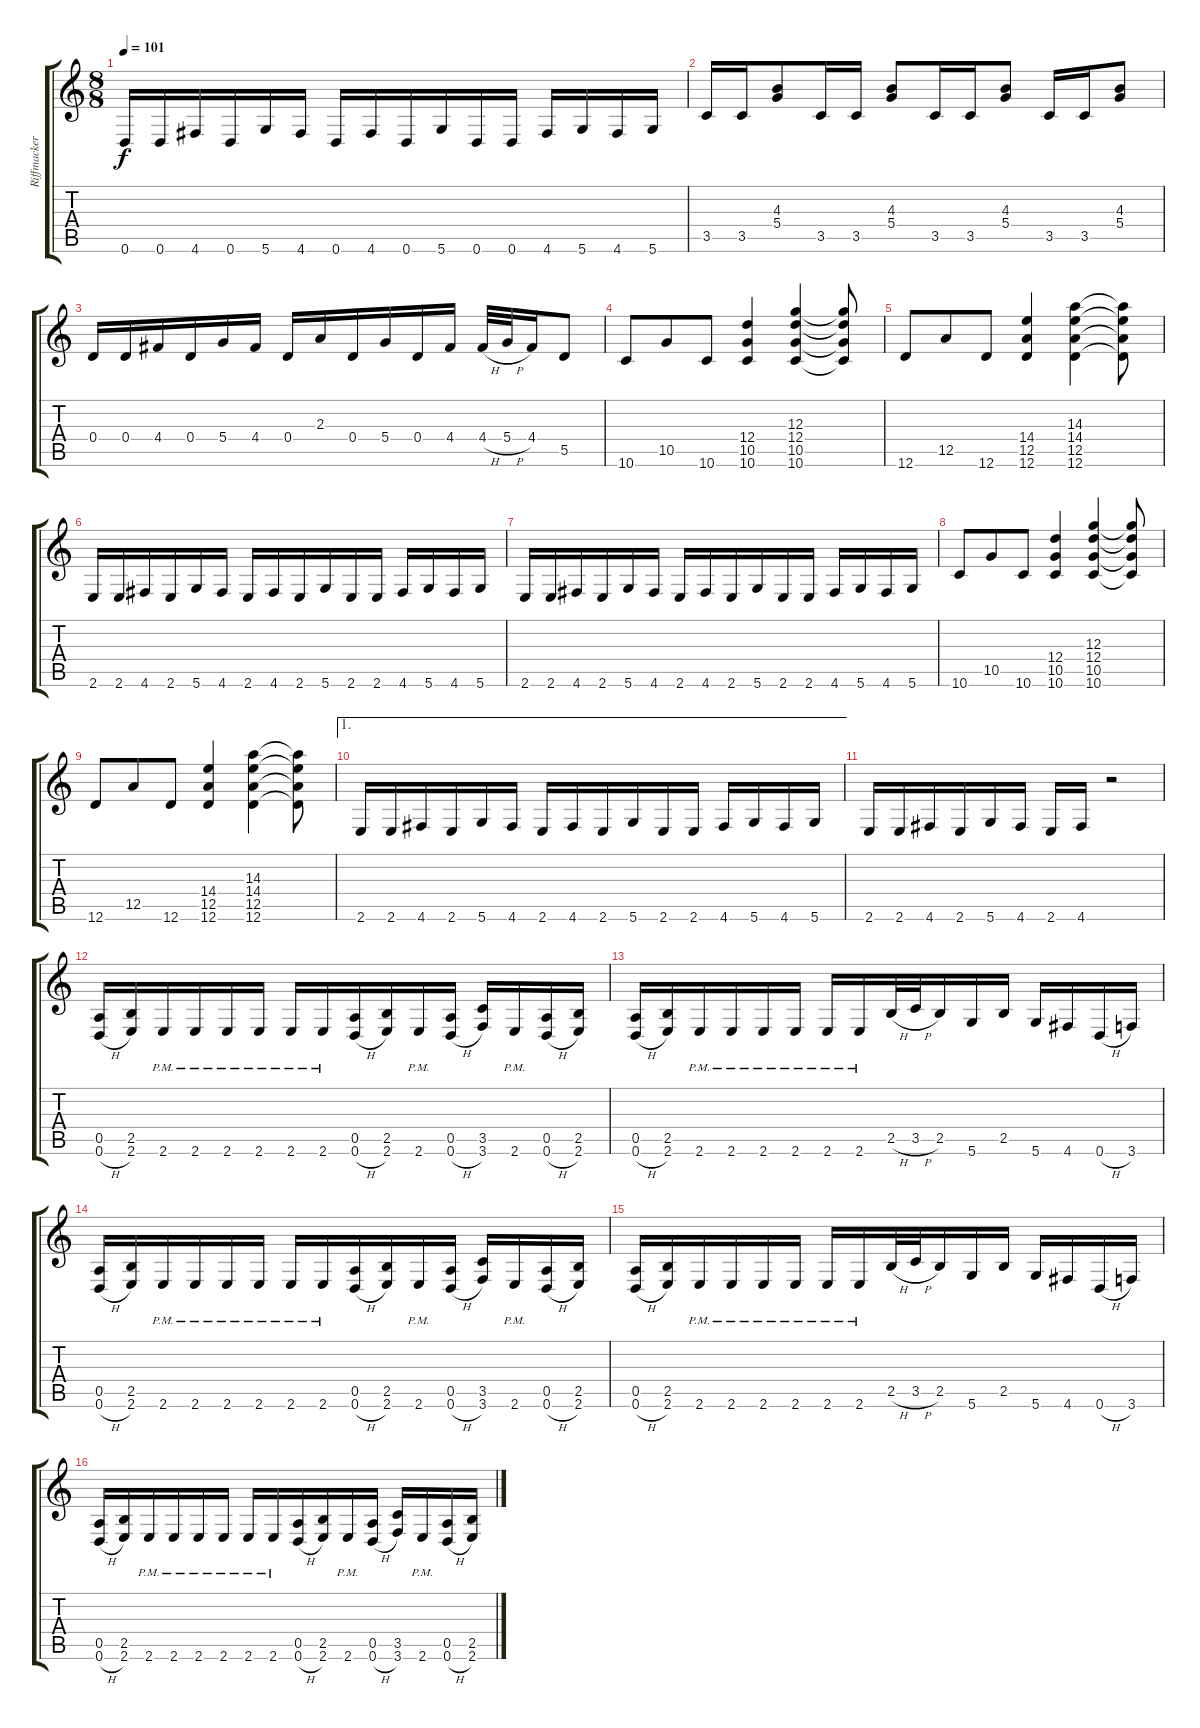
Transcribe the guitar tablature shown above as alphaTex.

\track ("Riffmacker" "Riffmacker") {instrument overdrivenguitar}
\staff {score tabs}
\tuning (E4 B3 G3 D3 A2 D2) {hide}
\ts (8 8)
\tempo 101
\clef g2
\ks c
0.6.16{dy f} 0.6.16 4.6.16 0.6.16 5.6.16 4.6.16 0.6.16 4.6.16 0.6.16 5.6.16 0.6.16 0.6.16 4.6.16 5.6.16 4.6.16 5.6.16 |
3.5.16 3.5.16 (4.3 5.4).8 3.5.16 3.5.16 (4.3 5.4).8 3.5.16 3.5.16 (4.3 5.4).8 3.5.16 3.5.16 (4.3 5.4).8 |
0.4.16 0.4.16 4.4.16 0.4.16 5.4.16 4.4.16 0.4.16 2.3.16 0.4.16 5.4.16 0.4.16 4.4.16 4.4{h}.32 5.4{h}.32 4.4.16 5.5.8 |
10.6.8 10.5.8 10.6.8 (12.4 10.5 10.6).4 (12.3 12.4 10.5 10.6).4 (12.3{t} 12.4{t} 10.5{t} 10.6{t}).8 |
12.6.8 12.5.8 12.6.8 (14.4 12.5 12.6).4 (14.3 14.4 12.5 12.6).4 (14.3{t} 14.4{t} 12.5{t} 12.6{t}).8 |
2.6.16 2.6.16 4.6.16 2.6.16 5.6.16 4.6.16 2.6.16 4.6.16 2.6.16 5.6.16 2.6.16 2.6.16 4.6.16 5.6.16 4.6.16 5.6.16 |
2.6.16 2.6.16 4.6.16 2.6.16 5.6.16 4.6.16 2.6.16 4.6.16 2.6.16 5.6.16 2.6.16 2.6.16 4.6.16 5.6.16 4.6.16 5.6.16 |
10.6.8 10.5.8 10.6.8 (12.4 10.5 10.6).4 (12.3 12.4 10.5 10.6).4 (12.3{t} 12.4{t} 10.5{t} 10.6{t}).8 |
12.6.8 12.5.8 12.6.8 (14.4 12.5 12.6).4 (14.3 14.4 12.5 12.6).4 (14.3{t} 14.4{t} 12.5{t} 12.6{t}).8 |
\ae 1
2.6.16 2.6.16 4.6.16 2.6.16 5.6.16 4.6.16 2.6.16 4.6.16 2.6.16 5.6.16 2.6.16 2.6.16 4.6.16 5.6.16 4.6.16 5.6.16 |
2.6.16 2.6.16 4.6.16 2.6.16 5.6.16 4.6.16 2.6.16 4.6.16 r.2 |
(0.5 0.6{h}).16 (2.5 2.6).16 2.6{pm}.16 2.6{pm}.16 2.6{pm}.16 2.6{pm}.16 2.6{pm}.16 2.6{pm}.16 (0.5 0.6{h}).16 (2.5 2.6).16 2.6{pm}.16 (0.5 0.6{h}).16 (3.5 3.6).16 2.6{pm}.16 (0.5 0.6{h}).16 (2.5 2.6).16 |
(0.5 0.6{h}).16 (2.5 2.6).16 2.6{pm}.16 2.6{pm}.16 2.6{pm}.16 2.6{pm}.16 2.6{pm}.16 2.6{pm}.16 2.5{h}.32 3.5{h}.32 2.5.16 5.6.16 2.5.16 5.6.16 4.6.16 0.6{h}.16 3.6.16 |
(0.5 0.6{h}).16 (2.5 2.6).16 2.6{pm}.16 2.6{pm}.16 2.6{pm}.16 2.6{pm}.16 2.6{pm}.16 2.6{pm}.16 (0.5 0.6{h}).16 (2.5 2.6).16 2.6{pm}.16 (0.5 0.6{h}).16 (3.5 3.6).16 2.6{pm}.16 (0.5 0.6{h}).16 (2.5 2.6).16 |
(0.5 0.6{h}).16 (2.5 2.6).16 2.6{pm}.16 2.6{pm}.16 2.6{pm}.16 2.6{pm}.16 2.6{pm}.16 2.6{pm}.16 2.5{h}.32 3.5{h}.32 2.5.16 5.6.16 2.5.16 5.6.16 4.6.16 0.6{h}.16 3.6.16 |
(0.5 0.6{h}).16 (2.5 2.6).16 2.6{pm}.16 2.6{pm}.16 2.6{pm}.16 2.6{pm}.16 2.6{pm}.16 2.6{pm}.16 (0.5 0.6{h}).16 (2.5 2.6).16 2.6{pm}.16 (0.5 0.6{h}).16 (3.5 3.6).16 2.6{pm}.16 (0.5 0.6{h}).16 (2.5 2.6).16
